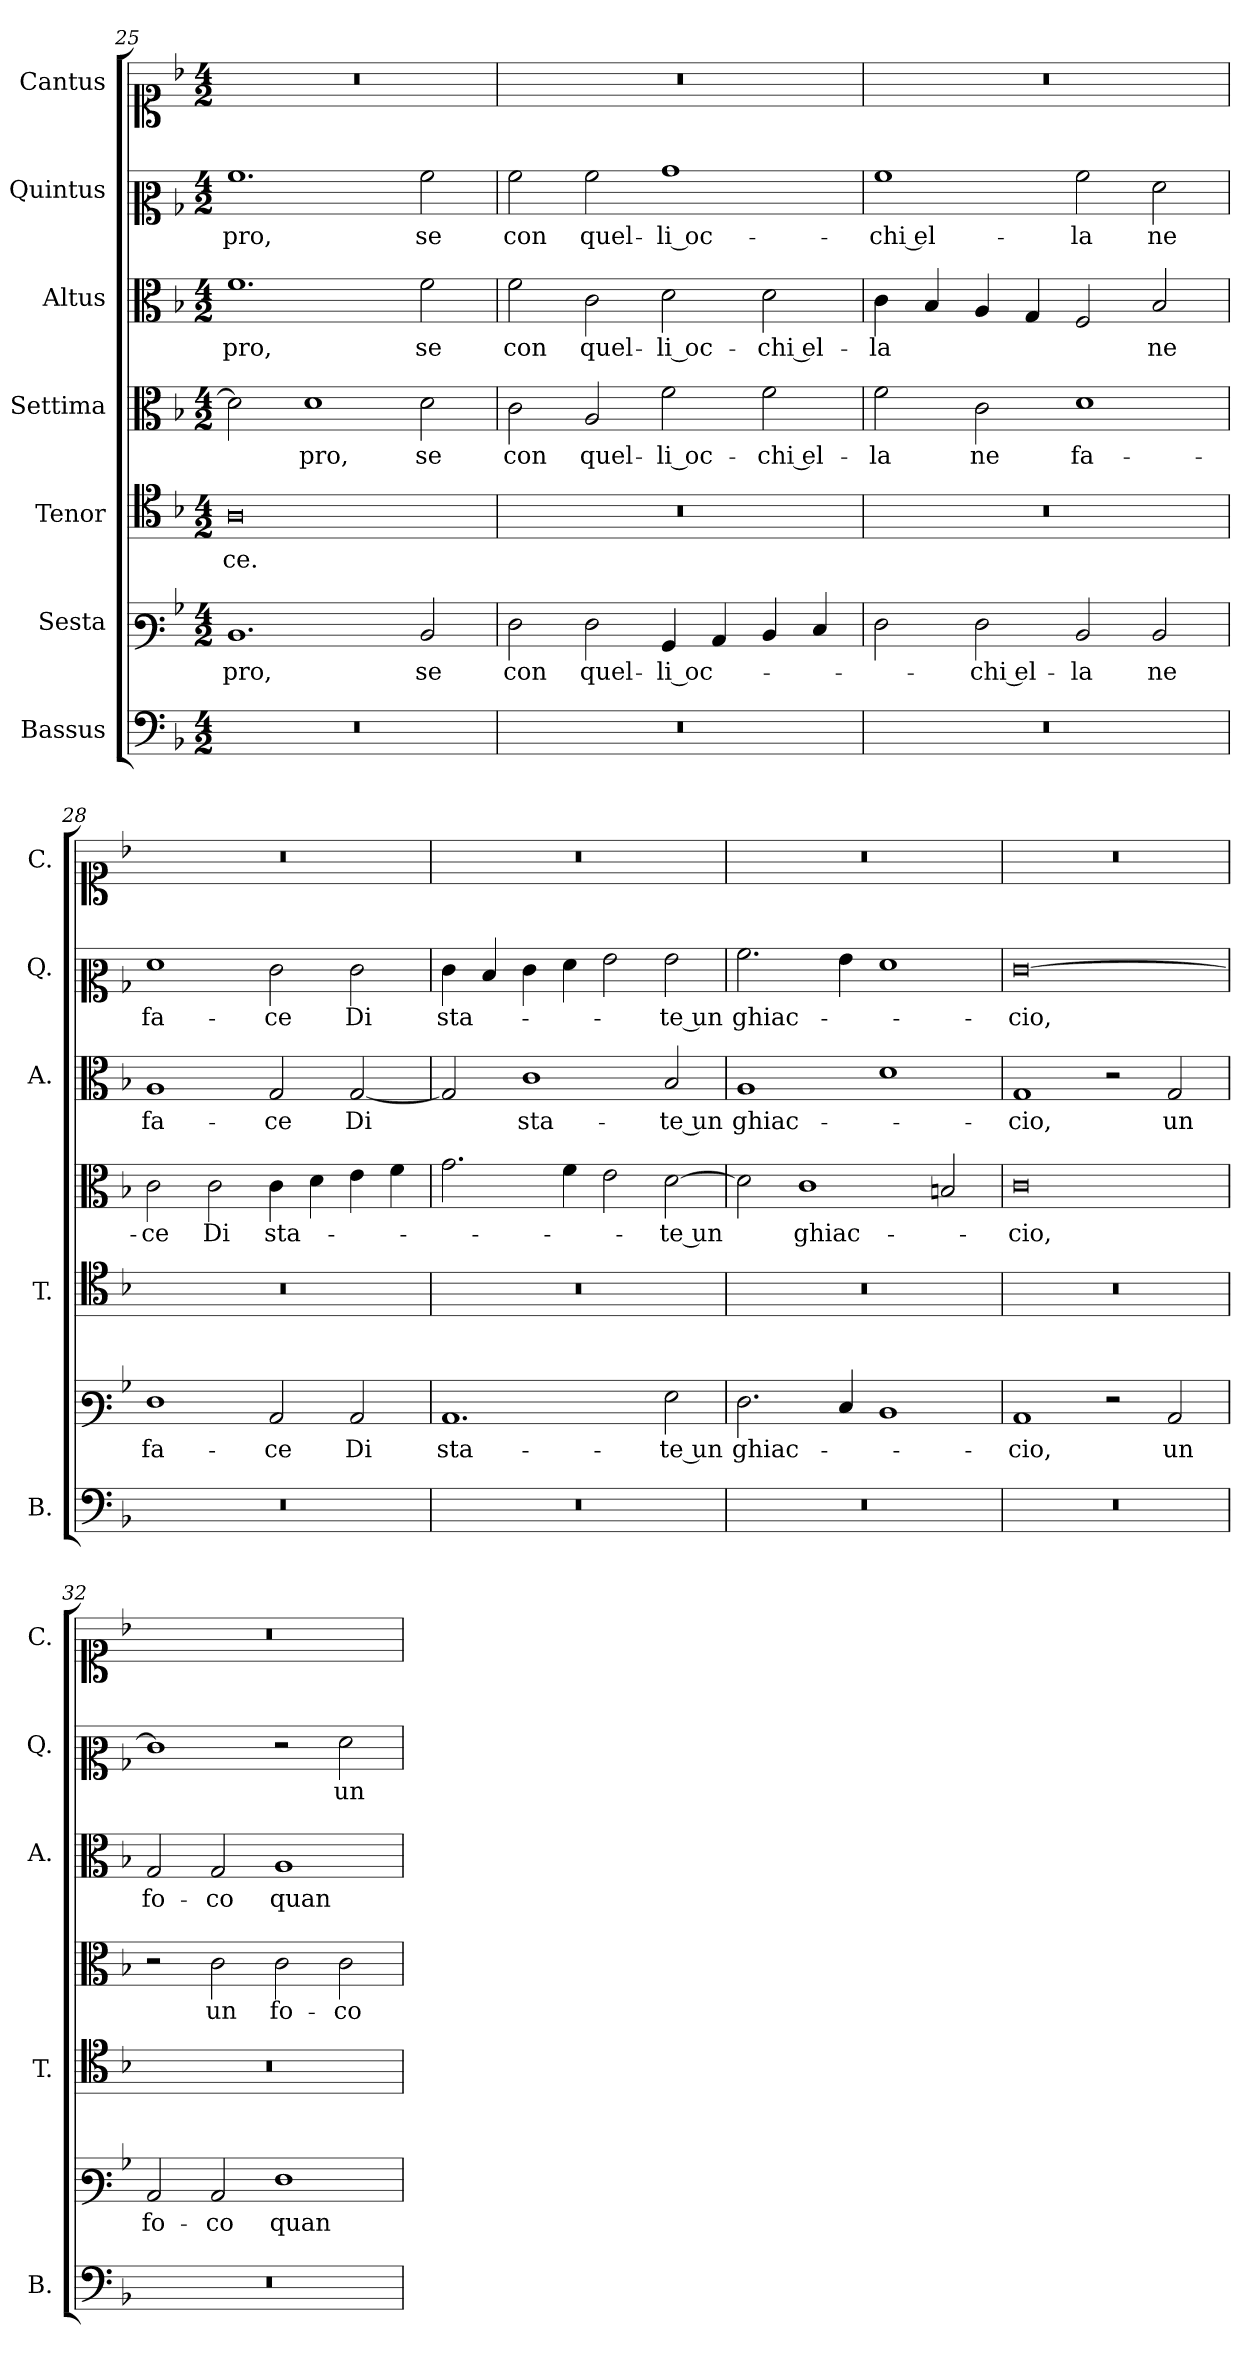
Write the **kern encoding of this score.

**kern	**kern	**text	**kern	**text	**kern	**text	**kern	**text	**kern	**text	**kern
*part7	*part6	*part6	*part5	*part5	*part4	*part4	*part3	*part3	*part2	*part2	*part1
*staff7	*staff6	*staff6	*staff5	*staff5	*staff4	*staff4	*staff3	*staff3	*staff2	*staff2	*staff1
*I"Bassus	*I"Sesta	*	*I"Tenor	*	*I"Settima	*	*I"Altus	*	*I"Quintus	*	*I"Cantus
*I'B.	*	*	*I'T.	*	*	*	*I'A.	*	*I'Q.	*	*I'C.
*clefF4	*clefF3	*	*clefC4	*	*clefC3	*	*clefC3	*	*clefC2	*	*clefC1
*k[b-]	*k[b-]	*	*k[b-]	*	*k[b-]	*	*k[b-]	*	*k[b-]	*	*k[b-]
*M4/2	*M4/2	*	*M4/2	*	*M4/2	*	*M4/2	*	*M4/2	*	*M4/2
=25	=25	=25	=25	=25	=25	=25	=25	=25	=25	=25	=25
0r	1.D	pro,	0A	-ce.	2d\]	.	1.f	pro,	1.a	pro,	0r
.	.	.	.	.	1d	pro,	.	.	.	.	.
.	2D/	se	.	.	2d\	se	2f\	se	2a\	se	.
=26	=26	=26	=26	=26	=26	=26	=26	=26	=26	=26	=26
0r	2F\	con	0r	.	2c\	con	2f\	con	2a\	con	0r
.	2F\	quel-	.	.	2A/	quel-	2c\	quel-	2a\	quel-	.
.	4BB-/	-li oc-	.	.	2f\	-li oc-	2d\	-li oc-	1b-	-li oc-	.
.	4C/	.	.	.	.	.	.	.	.	.	.
.	4D/	.	.	.	2f\	-chi el-	2d\	-chi el-	.	.	.
.	4E/	.	.	.	.	.	.	.	.	.	.
=27	=27	=27	=27	=27	=27	=27	=27	=27	=27	=27	=27
0r	2F\	.	0r	.	2f\	-la	4c\	-la	1a	-chi el-	0r
.	.	.	.	.	.	.	4B-/	.	.	.	.
.	2F\	-chi el-	.	.	2c\	ne	4A/	.	.	.	.
.	.	.	.	.	.	.	4G/	.	.	.	.
.	2D/	-la	.	.	1d	fa-	2F/	.	2a\	-la	.
.	2D/	ne	.	.	.	.	2B-/	ne	2f\	ne	.
!!LO:PB:g=z
=28	=28	=28	=28	=28	=28	=28	=28	=28	=28	=28	=28
0r	1F	fa-	0r	.	2c\	-ce	1A	fa-	1f	fa-	0r
.	.	.	.	.	2c\	Di	.	.	.	.	.
.	2C/	-ce	.	.	4c\	sta-	2G/	-ce	2e\	-ce	.
.	.	.	.	.	4d\	.	.	.	.	.	.
.	2C/	Di	.	.	4e\	.	[2G/	Di	2e\	Di	.
.	.	.	.	.	4f\	.	.	.	.	.	.
=29	=29	=29	=29	=29	=29	=29	=29	=29	=29	=29	=29
0r	1.C	sta-	0r	.	2.g\	.	2G/]	.	4e\	sta-	0r
.	.	.	.	.	.	.	.	.	4d/	.	.
.	.	.	.	.	.	.	1c	sta-	4e\	.	.
.	.	.	.	.	4f\	.	.	.	4f\	.	.
.	.	.	.	.	2e\	.	.	.	2g\	.	.
.	2G\	-te un	.	.	[2d\	-te un	2B-/	-te un	2g\	-te un	.
=30	=30	=30	=30	=30	=30	=30	=30	=30	=30	=30	=30
0r	2.F\	ghiac-	0r	.	2d\]	.	1A	ghiac-	2.a\	ghiac-	0r
.	.	.	.	.	1c	ghiac-	.	.	.	.	.
.	4E/	.	.	.	.	.	.	.	4g\	.	.
.	1D	.	.	.	.	.	1d	.	1f	.	.
.	.	.	.	.	2Bn/	.	.	.	.	.	.
=31	=31	=31	=31	=31	=31	=31	=31	=31	=31	=31	=31
0r	1C	-cio,	0r	.	0c	-cio,	1G	-cio,	[0e	-cio,	0r
.	2r	.	.	.	.	.	2r	.	.	.	.
.	2C/	un	.	.	.	.	2G/	un	.	.	.
=32	=32	=32	=32	=32	=32	=32	=32	=32	=32	=32	=32
0r	2C/	fo-	0r	.	2r	.	2G/	fo-	1e]	.	0r
.	2C/	-co	.	.	2c\	un	2G/	co	.	.	.
.	1F	-quan-	.	.	2c\	fo-	1A	quan-	2r	.	.
.	.	.	.	.	2c\	-co	.	.	2f\	un	.
=	=	=	=	=	=	=	=	=	=	=	=
*-	*-	*-	*-	*-	*-	*-	*-	*-	*-	*-	*-
